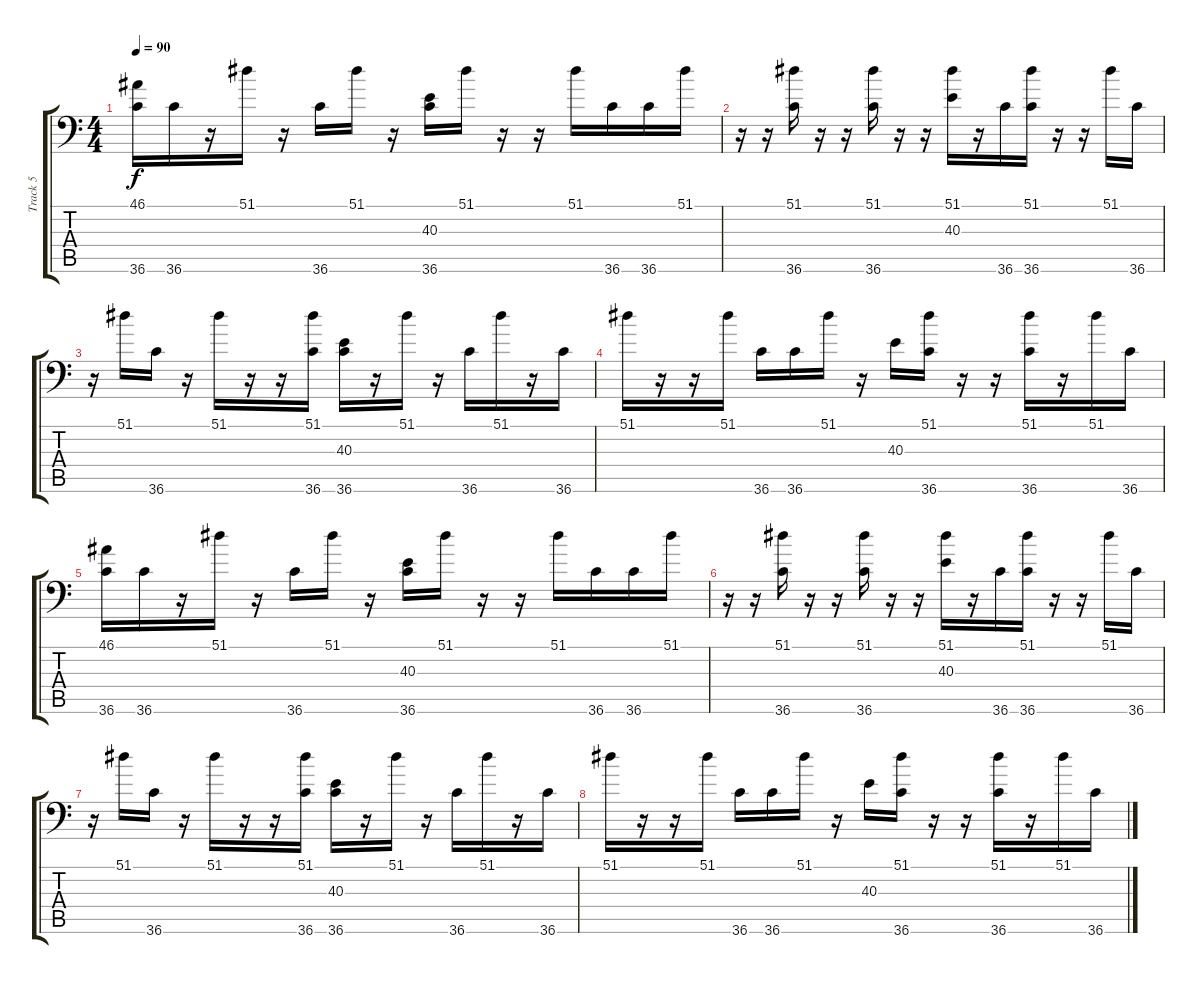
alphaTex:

\track ("Track 5" "Track 5") {instrument acousticgrandpiano}
\staff {score tabs}
\tuning (C-1 C-1 C-1 C-1 C-1 C-1) {hide}
\ts (4 4)
\tempo 90
\clef f4
\ks c
(46.1 36.6).16{dy f} 36.6.16 r.16 51.1.16 r.16 36.6.16 51.1.16 r.16 (40.3 36.6).16 51.1.16 r.16 r.16 51.1.16 36.6.16 36.6.16 51.1.16 |
r.16 r.16 (51.1 36.6).16 r.16 r.16 (51.1 36.6).16 r.16 r.16 (51.1 40.3).16 r.16 36.6.16 (51.1 36.6).16 r.16 r.16 51.1.16 36.6.16 |
r.16 51.1.16 36.6.16 r.16 51.1.16 r.16 r.16 (51.1 36.6).16 (40.3 36.6).16 r.16 51.1.16 r.16 36.6.16 51.1.16 r.16 36.6.16 |
51.1.16 r.16 r.16 51.1.16 36.6.16 36.6.16 51.1.16 r.16 40.3.16 (51.1 36.6).16 r.16 r.16 (51.1 36.6).16 r.16 51.1.16 36.6.16 |
(46.1 36.6).16 36.6.16 r.16 51.1.16 r.16 36.6.16 51.1.16 r.16 (40.3 36.6).16 51.1.16 r.16 r.16 51.1.16 36.6.16 36.6.16 51.1.16 |
r.16 r.16 (51.1 36.6).16 r.16 r.16 (51.1 36.6).16 r.16 r.16 (51.1 40.3).16 r.16 36.6.16 (51.1 36.6).16 r.16 r.16 51.1.16 36.6.16 |
r.16 51.1.16 36.6.16 r.16 51.1.16 r.16 r.16 (51.1 36.6).16 (40.3 36.6).16 r.16 51.1.16 r.16 36.6.16 51.1.16 r.16 36.6.16 |
51.1.16 r.16 r.16 51.1.16 36.6.16 36.6.16 51.1.16 r.16 40.3.16 (51.1 36.6).16 r.16 r.16 (51.1 36.6).16 r.16 51.1.16 36.6.16
